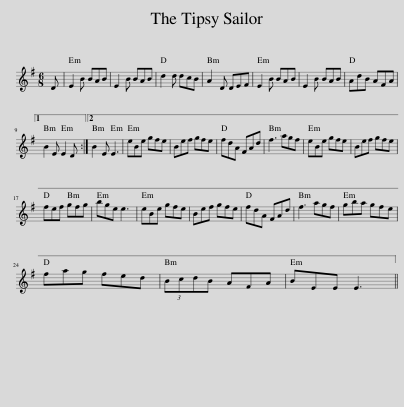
X:1
L:1/8
M:6/8
I:linebreak $
K:Emin
V:1 treble
V:1
 D | E2 B BAB | E2 B BAB | d2 d dcB | A2 D DEF | %5
 E2 B BAB | E2 B BAB | AdB AFA |1$ B2 E E2 D :|2 B2 E E3 | %10
 eBe gfe | Bef gfe | fdA FAd | f3 agf | eBe gfe | %15
 Bef gfe |$ fef gfg | bge e3 | eBe gfe | Bef gfe | %20
 fdA FAd | f3 agf | gba gfe |$ fag fed | (3BcdB AFA | %25
 BEE E3 || %26
